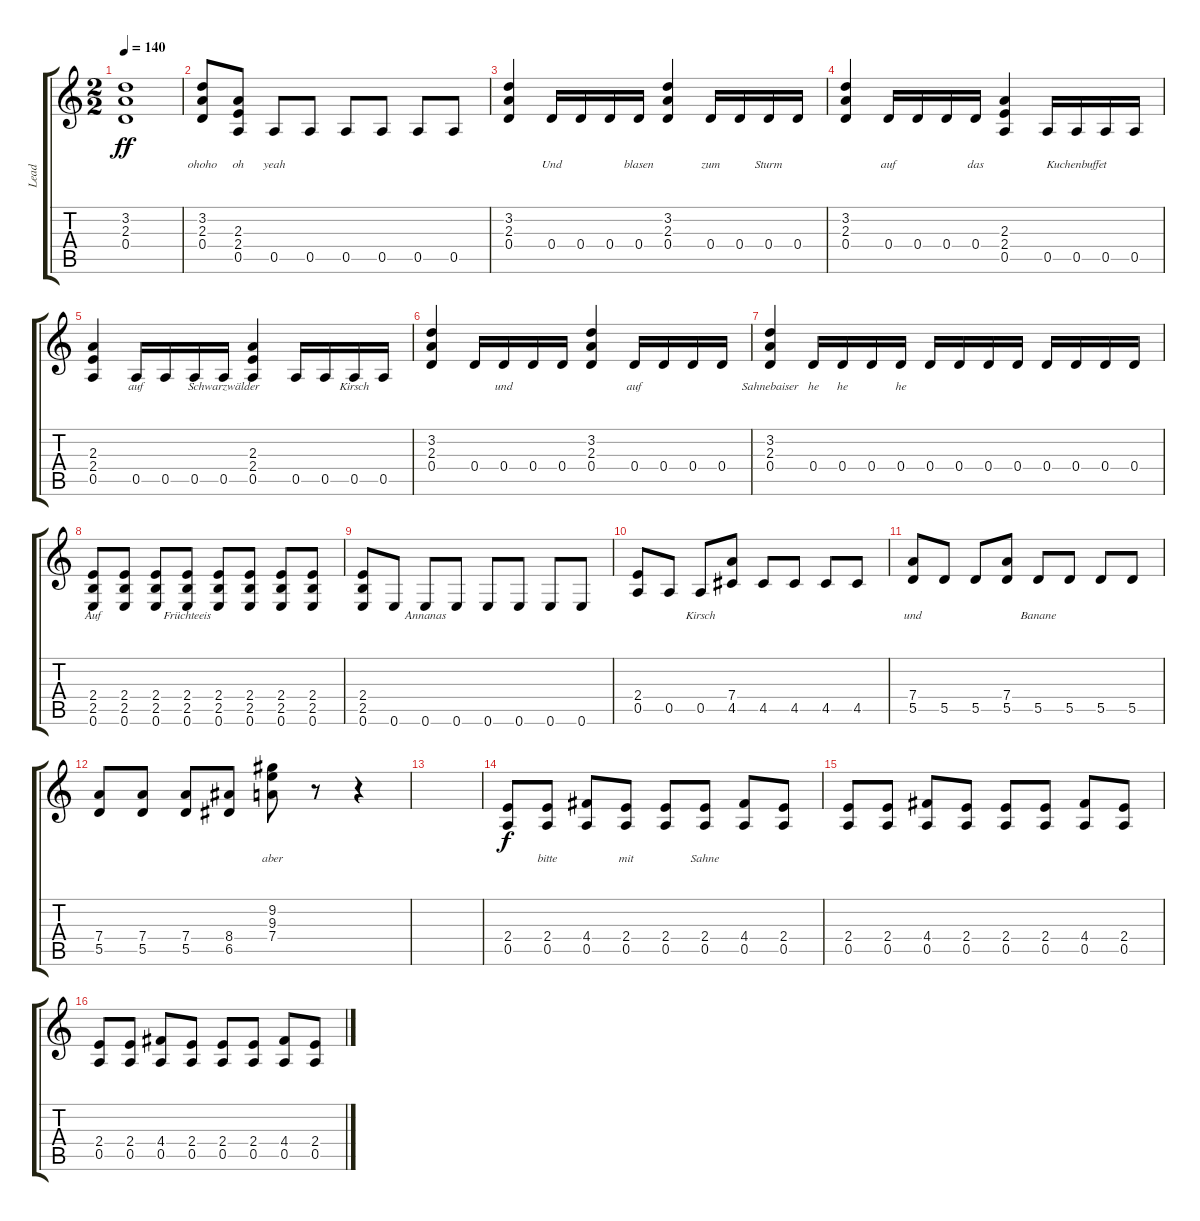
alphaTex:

\track ("Lead" "Lead") {instrument distortionguitar}
\staff {score tabs}
\tuning (E4 B3 G3 D3 A2 E2) {hide}
\ts (2 2)
\tempo 140
\clef g2
\ks aminor
(3.2 2.3 0.4).1{lyrics (0 "") lyrics (1 "") lyrics (2 "") lyrics (3 "") lyrics (4 "") dy ff} |
(3.2 2.3 0.4).8{lyrics (0 "ohoho") lyrics (1 "") lyrics (2 "") lyrics (3 "") lyrics (4 "")} (2.3 2.4 0.5).8{lyrics (0 "oh") lyrics (1 "") lyrics (2 "") lyrics (3 "") lyrics (4 "")} 0.5.8{lyrics (0 "yeah") lyrics (1 "") lyrics (2 "") lyrics (3 "") lyrics (4 "")} 0.5.8{lyrics (0 "") lyrics (1 "") lyrics (2 "") lyrics (3 "") lyrics (4 "")} 0.5.8{lyrics (0 "") lyrics (1 "") lyrics (2 "") lyrics (3 "") lyrics (4 "")} 0.5.8{lyrics (0 "") lyrics (1 "") lyrics (2 "") lyrics (3 "") lyrics (4 "")} 0.5.8{lyrics (0 "") lyrics (1 "") lyrics (2 "") lyrics (3 "") lyrics (4 "")} 0.5.8{lyrics (0 "") lyrics (1 "") lyrics (2 "") lyrics (3 "") lyrics (4 "")} |
(3.2 2.3 0.4).4{lyrics (0 "") lyrics (1 "") lyrics (2 "") lyrics (3 "") lyrics (4 "")} 0.4.16{lyrics (0 "Und") lyrics (1 "") lyrics (2 "") lyrics (3 "") lyrics (4 "")} 0.4.16{lyrics (0 "") lyrics (1 "") lyrics (2 "") lyrics (3 "") lyrics (4 "")} 0.4.16{lyrics (0 "") lyrics (1 "") lyrics (2 "") lyrics (3 "") lyrics (4 "")} 0.4.16{lyrics (0 "blasen") lyrics (1 "") lyrics (2 "") lyrics (3 "") lyrics (4 "")} (3.2 2.3 0.4).4{lyrics (0 "") lyrics (1 "") lyrics (2 "") lyrics (3 "") lyrics (4 "")} 0.4.16{lyrics (0 "zum") lyrics (1 "") lyrics (2 "") lyrics (3 "") lyrics (4 "")} 0.4.16{lyrics (0 "") lyrics (1 "") lyrics (2 "") lyrics (3 "") lyrics (4 "")} 0.4.16{lyrics (0 "Sturm") lyrics (1 "") lyrics (2 "") lyrics (3 "") lyrics (4 "")} 0.4.16{lyrics (0 "") lyrics (1 "") lyrics (2 "") lyrics (3 "") lyrics (4 "")} |
(3.2 2.3 0.4).4{lyrics (0 "") lyrics (1 "") lyrics (2 "") lyrics (3 "") lyrics (4 "")} 0.4.16{lyrics (0 "auf") lyrics (1 "") lyrics (2 "") lyrics (3 "") lyrics (4 "")} 0.4.16{lyrics (0 "") lyrics (1 "") lyrics (2 "") lyrics (3 "") lyrics (4 "")} 0.4.16{lyrics (0 "") lyrics (1 "") lyrics (2 "") lyrics (3 "") lyrics (4 "")} 0.4.16{lyrics (0 "das") lyrics (1 "") lyrics (2 "") lyrics (3 "") lyrics (4 "")} (2.3 2.4 0.5).4{lyrics (0 "") lyrics (1 "") lyrics (2 "") lyrics (3 "") lyrics (4 "")} 0.5.16{lyrics (0 "") lyrics (1 "") lyrics (2 "") lyrics (3 "") lyrics (4 "")} 0.5.16{lyrics (0 "Kuchenbuffet") lyrics (1 "") lyrics (2 "") lyrics (3 "") lyrics (4 "")} 0.5.16{lyrics (0 "") lyrics (1 "") lyrics (2 "") lyrics (3 "") lyrics (4 "")} 0.5.16{lyrics (0 "") lyrics (1 "") lyrics (2 "") lyrics (3 "") lyrics (4 "")} |
(2.3 2.4 0.5).4{lyrics (0 "") lyrics (1 "") lyrics (2 "") lyrics (3 "") lyrics (4 "")} 0.5.16{lyrics (0 "auf") lyrics (1 "") lyrics (2 "") lyrics (3 "") lyrics (4 "")} 0.5.16{lyrics (0 "") lyrics (1 "") lyrics (2 "") lyrics (3 "") lyrics (4 "")} 0.5.16{lyrics (0 "") lyrics (1 "") lyrics (2 "") lyrics (3 "") lyrics (4 "")} 0.5.16{lyrics (0 "Schwarzwälder") lyrics (1 "") lyrics (2 "") lyrics (3 "") lyrics (4 "")} (2.3 2.4 0.5).4{lyrics (0 "") lyrics (1 "") lyrics (2 "") lyrics (3 "") lyrics (4 "")} 0.5.16{lyrics (0 "") lyrics (1 "") lyrics (2 "") lyrics (3 "") lyrics (4 "")} 0.5.16{lyrics (0 "") lyrics (1 "") lyrics (2 "") lyrics (3 "") lyrics (4 "")} 0.5.16{lyrics (0 "Kirsch") lyrics (1 "") lyrics (2 "") lyrics (3 "") lyrics (4 "")} 0.5.16{lyrics (0 "") lyrics (1 "") lyrics (2 "") lyrics (3 "") lyrics (4 "")} |
(3.2 2.3 0.4).4{lyrics (0 "") lyrics (1 "") lyrics (2 "") lyrics (3 "") lyrics (4 "")} 0.4.16{lyrics (0 "") lyrics (1 "") lyrics (2 "") lyrics (3 "") lyrics (4 "")} 0.4.16{lyrics (0 "und") lyrics (1 "") lyrics (2 "") lyrics (3 "") lyrics (4 "")} 0.4.16{lyrics (0 "") lyrics (1 "") lyrics (2 "") lyrics (3 "") lyrics (4 "")} 0.4.16{lyrics (0 "") lyrics (1 "") lyrics (2 "") lyrics (3 "") lyrics (4 "")} (3.2 2.3 0.4).4{lyrics (0 "") lyrics (1 "") lyrics (2 "") lyrics (3 "") lyrics (4 "")} 0.4.16{lyrics (0 "auf") lyrics (1 "") lyrics (2 "") lyrics (3 "") lyrics (4 "")} 0.4.16{lyrics (0 "") lyrics (1 "") lyrics (2 "") lyrics (3 "") lyrics (4 "")} 0.4.16{lyrics (0 "") lyrics (1 "") lyrics (2 "") lyrics (3 "") lyrics (4 "")} 0.4.16{lyrics (0 "") lyrics (1 "") lyrics (2 "") lyrics (3 "") lyrics (4 "")} |
(3.2 2.3 0.4).4{lyrics (0 "Sahnebaiser") lyrics (1 "") lyrics (2 "") lyrics (3 "") lyrics (4 "")} 0.4.16{lyrics (0 "he") lyrics (1 "") lyrics (2 "") lyrics (3 "") lyrics (4 "")} 0.4.16{lyrics (0 "he") lyrics (1 "") lyrics (2 "") lyrics (3 "") lyrics (4 "")} 0.4.16{lyrics (0 "") lyrics (1 "") lyrics (2 "") lyrics (3 "") lyrics (4 "")} 0.4.16{lyrics (0 "he") lyrics (1 "") lyrics (2 "") lyrics (3 "") lyrics (4 "")} 0.4.16{lyrics (0 "") lyrics (1 "") lyrics (2 "") lyrics (3 "") lyrics (4 "")} 0.4.16{lyrics (0 "") lyrics (1 "") lyrics (2 "") lyrics (3 "") lyrics (4 "")} 0.4.16{lyrics (0 "") lyrics (1 "") lyrics (2 "") lyrics (3 "") lyrics (4 "")} 0.4.16{lyrics (0 "") lyrics (1 "") lyrics (2 "") lyrics (3 "") lyrics (4 "")} 0.4.16{lyrics (0 "") lyrics (1 "") lyrics (2 "") lyrics (3 "") lyrics (4 "")} 0.4.16{lyrics (0 "") lyrics (1 "") lyrics (2 "") lyrics (3 "") lyrics (4 "")} 0.4.16{lyrics (0 "") lyrics (1 "") lyrics (2 "") lyrics (3 "") lyrics (4 "")} 0.4.16{lyrics (0 "") lyrics (1 "") lyrics (2 "") lyrics (3 "") lyrics (4 "")} |
(2.4 2.5 0.6).8{lyrics (0 "Auf") lyrics (1 "") lyrics (2 "") lyrics (3 "") lyrics (4 "")} (2.4 2.5 0.6).8{lyrics (0 "") lyrics (1 "") lyrics (2 "") lyrics (3 "") lyrics (4 "")} (2.4 2.5 0.6).8{lyrics (0 "") lyrics (1 "") lyrics (2 "") lyrics (3 "") lyrics (4 "")} (2.4 2.5 0.6).8{lyrics (0 "Früchteeis") lyrics (1 "") lyrics (2 "") lyrics (3 "") lyrics (4 "")} (2.4 2.5 0.6).8{lyrics (0 "") lyrics (1 "") lyrics (2 "") lyrics (3 "") lyrics (4 "")} (2.4 2.5 0.6).8{lyrics (0 "") lyrics (1 "") lyrics (2 "") lyrics (3 "") lyrics (4 "")} (2.4 2.5 0.6).8{lyrics (0 "") lyrics (1 "") lyrics (2 "") lyrics (3 "") lyrics (4 "")} (2.4 2.5 0.6).8{lyrics (0 "") lyrics (1 "") lyrics (2 "") lyrics (3 "") lyrics (4 "")} |
(2.4 2.5 0.6).8{lyrics (0 "") lyrics (1 "") lyrics (2 "") lyrics (3 "") lyrics (4 "")} 0.6.8{lyrics (0 "") lyrics (1 "") lyrics (2 "") lyrics (3 "") lyrics (4 "")} 0.6.8{lyrics (0 "Annanas") lyrics (1 "") lyrics (2 "") lyrics (3 "") lyrics (4 "")} 0.6.8{lyrics (0 "") lyrics (1 "") lyrics (2 "") lyrics (3 "") lyrics (4 "")} 0.6.8{lyrics (0 "") lyrics (1 "") lyrics (2 "") lyrics (3 "") lyrics (4 "")} 0.6.8{lyrics (0 "") lyrics (1 "") lyrics (2 "") lyrics (3 "") lyrics (4 "")} 0.6.8{lyrics (0 "") lyrics (1 "") lyrics (2 "") lyrics (3 "") lyrics (4 "")} 0.6.8{lyrics (0 "") lyrics (1 "") lyrics (2 "") lyrics (3 "") lyrics (4 "")} |
(2.4 0.5).8{lyrics (0 "") lyrics (1 "") lyrics (2 "") lyrics (3 "") lyrics (4 "")} 0.5.8{lyrics (0 "") lyrics (1 "") lyrics (2 "") lyrics (3 "") lyrics (4 "")} 0.5.8{lyrics (0 "Kirsch") lyrics (1 "") lyrics (2 "") lyrics (3 "") lyrics (4 "")} (7.4 4.5).8{lyrics (0 "") lyrics (1 "") lyrics (2 "") lyrics (3 "") lyrics (4 "")} 4.5.8{lyrics (0 "") lyrics (1 "") lyrics (2 "") lyrics (3 "") lyrics (4 "")} 4.5.8{lyrics (0 "") lyrics (1 "") lyrics (2 "") lyrics (3 "") lyrics (4 "")} 4.5.8{lyrics (0 "") lyrics (1 "") lyrics (2 "") lyrics (3 "") lyrics (4 "")} 4.5.8{lyrics (0 "") lyrics (1 "") lyrics (2 "") lyrics (3 "") lyrics (4 "")} |
(7.4 5.5).8{lyrics (0 "und") lyrics (1 "") lyrics (2 "") lyrics (3 "") lyrics (4 "")} 5.5.8{lyrics (0 "") lyrics (1 "") lyrics (2 "") lyrics (3 "") lyrics (4 "")} 5.5.8{lyrics (0 "") lyrics (1 "") lyrics (2 "") lyrics (3 "") lyrics (4 "")} (7.4 5.5).8{lyrics (0 "") lyrics (1 "") lyrics (2 "") lyrics (3 "") lyrics (4 "")} 5.5.8{lyrics (0 "Banane") lyrics (1 "") lyrics (2 "") lyrics (3 "") lyrics (4 "")} 5.5.8{lyrics (0 "") lyrics (1 "") lyrics (2 "") lyrics (3 "") lyrics (4 "")} 5.5.8{lyrics (0 "") lyrics (1 "") lyrics (2 "") lyrics (3 "") lyrics (4 "")} 5.5.8{lyrics (0 "") lyrics (1 "") lyrics (2 "") lyrics (3 "") lyrics (4 "")} |
(7.4 5.5).8{lyrics (0 "") lyrics (1 "") lyrics (2 "") lyrics (3 "") lyrics (4 "")} (7.4 5.5).8{lyrics (0 "") lyrics (1 "") lyrics (2 "") lyrics (3 "") lyrics (4 "")} (7.4 5.5).8{lyrics (0 "") lyrics (1 "") lyrics (2 "") lyrics (3 "") lyrics (4 "")} (8.4 6.5).8{lyrics (0 "") lyrics (1 "") lyrics (2 "") lyrics (3 "") lyrics (4 "")} (9.2 9.3 7.4).8{lyrics (0 "aber") lyrics (1 "") lyrics (2 "") lyrics (3 "") lyrics (4 "")} r.8 r.4 |
|
(2.4 0.5).8{lyrics (0 "") lyrics (1 "") lyrics (2 "") lyrics (3 "") lyrics (4 "") dy f} (2.4 0.5).8{lyrics (0 "bitte") lyrics (1 "") lyrics (2 "") lyrics (3 "") lyrics (4 "")} (4.4 0.5).8{lyrics (0 "") lyrics (1 "") lyrics (2 "") lyrics (3 "") lyrics (4 "")} (2.4 0.5).8{lyrics (0 "mit") lyrics (1 "") lyrics (2 "") lyrics (3 "") lyrics (4 "")} (2.4 0.5).8{lyrics (0 "") lyrics (1 "") lyrics (2 "") lyrics (3 "") lyrics (4 "")} (2.4 0.5).8{lyrics (0 "Sahne") lyrics (1 "") lyrics (2 "") lyrics (3 "") lyrics (4 "")} (4.4 0.5).8{lyrics (0 "") lyrics (1 "") lyrics (2 "") lyrics (3 "") lyrics (4 "")} (2.4 0.5).8{lyrics (0 "") lyrics (1 "") lyrics (2 "") lyrics (3 "") lyrics (4 "")} |
(2.4 0.5).8{lyrics (0 "") lyrics (1 "") lyrics (2 "") lyrics (3 "") lyrics (4 "")} (2.4 0.5).8{lyrics (0 "") lyrics (1 "") lyrics (2 "") lyrics (3 "") lyrics (4 "")} (4.4 0.5).8{lyrics (0 "") lyrics (1 "") lyrics (2 "") lyrics (3 "") lyrics (4 "")} (2.4 0.5).8{lyrics (0 "") lyrics (1 "") lyrics (2 "") lyrics (3 "") lyrics (4 "")} (2.4 0.5).8{lyrics (0 "") lyrics (1 "") lyrics (2 "") lyrics (3 "") lyrics (4 "")} (2.4 0.5).8{lyrics (0 "") lyrics (1 "") lyrics (2 "") lyrics (3 "") lyrics (4 "")} (4.4 0.5).8{lyrics (0 "") lyrics (1 "") lyrics (2 "") lyrics (3 "") lyrics (4 "")} (2.4 0.5).8{lyrics (0 "") lyrics (1 "") lyrics (2 "") lyrics (3 "") lyrics (4 "")} |
(2.4 0.5).8{lyrics (0 "") lyrics (1 "") lyrics (2 "") lyrics (3 "") lyrics (4 "")} (2.4 0.5).8{lyrics (0 "") lyrics (1 "") lyrics (2 "") lyrics (3 "") lyrics (4 "")} (4.4 0.5).8{lyrics (0 "") lyrics (1 "") lyrics (2 "") lyrics (3 "") lyrics (4 "")} (2.4 0.5).8{lyrics (0 "") lyrics (1 "") lyrics (2 "") lyrics (3 "") lyrics (4 "")} (2.4 0.5).8{lyrics (0 "") lyrics (1 "") lyrics (2 "") lyrics (3 "") lyrics (4 "")} (2.4 0.5).8{lyrics (0 "") lyrics (1 "") lyrics (2 "") lyrics (3 "") lyrics (4 "")} (4.4 0.5).8{lyrics (0 "") lyrics (1 "") lyrics (2 "") lyrics (3 "") lyrics (4 "")} (2.4 0.5).8{lyrics (0 "") lyrics (1 "") lyrics (2 "") lyrics (3 "") lyrics (4 "")}
